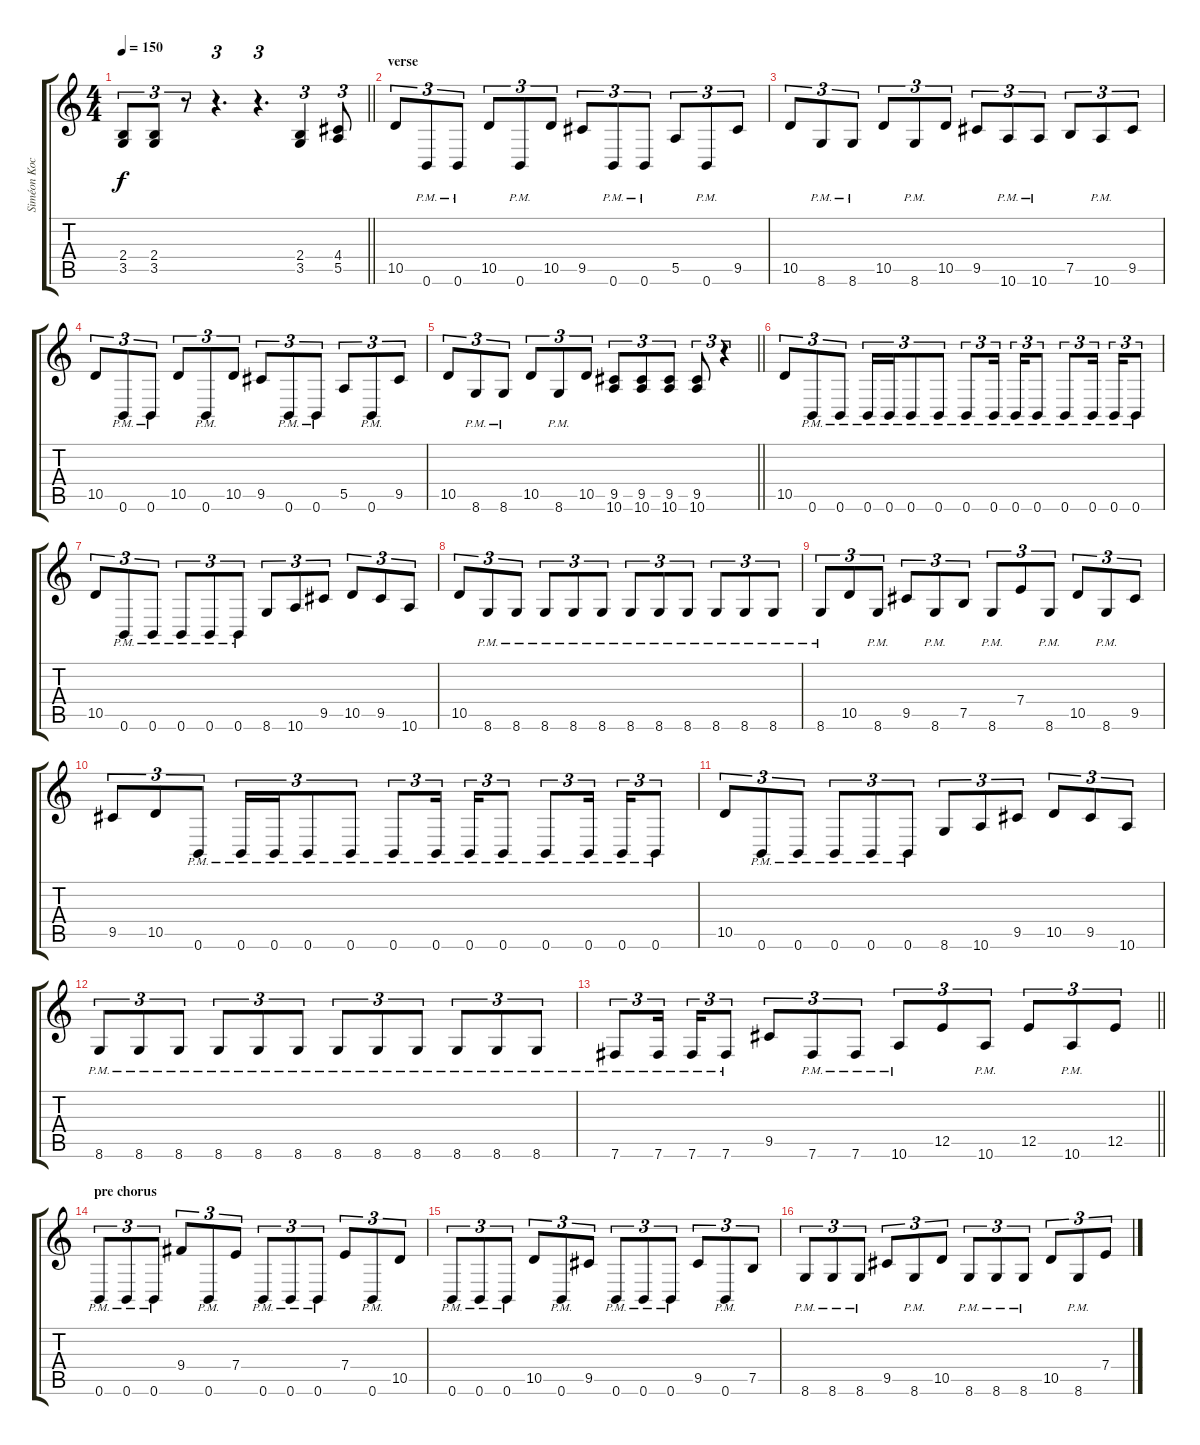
\track ("Siméon Koch" "Siméon Koc") {instrument distortionguitar}
\staff {score tabs}
\tuning (B3 Gb3 D3 A2 E2 B1) {hide}
\ts (4 4)
\tempo 150
\clef g2
\barLineRight lightlight
\ks c
(2.4 3.5).8{tu (3 2) dy f} (2.4 3.5).8{tu (3 2)} r.8{tu (3 2)} r.4{d tu (3 2)} r.4{d tu (3 2)} (2.4 3.5).4{tu (3 2)} (4.4 5.5).8{tu (3 2)} |
\section ("" "verse")
10.5.8{tu (3 2)} 0.6{pm}.8{tu (3 2)} 0.6{pm}.8{tu (3 2)} 10.5.8{tu (3 2)} 0.6{pm}.8{tu (3 2)} 10.5.8{tu (3 2)} 9.5.8{tu (3 2)} 0.6{pm}.8{tu (3 2)} 0.6{pm}.8{tu (3 2)} 5.5.8{tu (3 2)} 0.6{pm}.8{tu (3 2)} 9.5.8{tu (3 2)} |
10.5.8{tu (3 2)} 8.6{pm}.8{tu (3 2)} 8.6{pm}.8{tu (3 2)} 10.5.8{tu (3 2)} 8.6{pm}.8{tu (3 2)} 10.5.8{tu (3 2)} 9.5.8{tu (3 2)} 10.6{pm}.8{tu (3 2)} 10.6{pm}.8{tu (3 2)} 7.5.8{tu (3 2)} 10.6{pm}.8{tu (3 2)} 9.5.8{tu (3 2)} |
10.5.8{tu (3 2)} 0.6{pm}.8{tu (3 2)} 0.6{pm}.8{tu (3 2)} 10.5.8{tu (3 2)} 0.6{pm}.8{tu (3 2)} 10.5.8{tu (3 2)} 9.5.8{tu (3 2)} 0.6{pm}.8{tu (3 2)} 0.6{pm}.8{tu (3 2)} 5.5.8{tu (3 2)} 0.6{pm}.8{tu (3 2)} 9.5.8{tu (3 2)} |
\barLineRight lightlight
10.5.8{tu (3 2)} 8.6{pm}.8{tu (3 2)} 8.6{pm}.8{tu (3 2)} 10.5.8{tu (3 2)} 8.6{pm}.8{tu (3 2)} 10.5.8{tu (3 2)} (9.5 10.6).8{tu (3 2)} (9.5 10.6).8{tu (3 2)} (9.5 10.6).8{tu (3 2)} (9.5 10.6).8{tu (3 2)} r.4{tu (3 2)} |
\section ("" "")
10.5.8{tu (3 2)} 0.6{pm}.8{tu (3 2)} 0.6{pm}.8{tu (3 2)} 0.6{pm}.16{tu (3 2)} 0.6{pm}.16{tu (3 2)} 0.6{pm}.8{tu (3 2)} 0.6{pm}.8{tu (3 2)} 0.6{pm}.8{tu (3 2)} 0.6{pm}.16{tu (3 2) beam splitsecondary} 0.6{pm}.16{tu (3 2)} 0.6{pm}.8{tu (3 2)} 0.6{pm}.8{tu (3 2)} 0.6{pm}.16{tu (3 2) beam splitsecondary} 0.6{pm}.16{tu (3 2)} 0.6{pm}.8{tu (3 2)} |
10.5.8{tu (3 2)} 0.6{pm}.8{tu (3 2)} 0.6{pm}.8{tu (3 2)} 0.6{pm}.8{tu (3 2)} 0.6{pm}.8{tu (3 2)} 0.6{pm}.8{tu (3 2)} 8.6.8{tu (3 2)} 10.6.8{tu (3 2)} 9.5.8{tu (3 2)} 10.5.8{tu (3 2)} 9.5.8{tu (3 2)} 10.6.8{tu (3 2)} |
10.5.8{tu (3 2)} 8.6{pm}.8{tu (3 2)} 8.6{pm}.8{tu (3 2)} 8.6{pm}.8{tu (3 2)} 8.6{pm}.8{tu (3 2)} 8.6{pm}.8{tu (3 2)} 8.6{pm}.8{tu (3 2)} 8.6{pm}.8{tu (3 2)} 8.6{pm}.8{tu (3 2)} 8.6{pm}.8{tu (3 2)} 8.6{pm}.8{tu (3 2)} 8.6{pm}.8{tu (3 2)} |
8.6{pm}.8{tu (3 2)} 10.5.8{tu (3 2)} 8.6{pm}.8{tu (3 2)} 9.5.8{tu (3 2)} 8.6{pm}.8{tu (3 2)} 7.5.8{tu (3 2)} 8.6{pm}.8{tu (3 2)} 7.4.8{tu (3 2)} 8.6{pm}.8{tu (3 2)} 10.5.8{tu (3 2)} 8.6{pm}.8{tu (3 2)} 9.5.8{tu (3 2)} |
9.5.8{tu (3 2)} 10.5.8{tu (3 2)} 0.6{pm}.8{tu (3 2)} 0.6{pm}.16{tu (3 2)} 0.6{pm}.16{tu (3 2)} 0.6{pm}.8{tu (3 2)} 0.6{pm}.8{tu (3 2)} 0.6{pm}.8{tu (3 2)} 0.6{pm}.16{tu (3 2) beam splitsecondary} 0.6{pm}.16{tu (3 2)} 0.6{pm}.8{tu (3 2)} 0.6{pm}.8{tu (3 2)} 0.6{pm}.16{tu (3 2) beam splitsecondary} 0.6{pm}.16{tu (3 2)} 0.6{pm}.8{tu (3 2)} |
10.5.8{tu (3 2)} 0.6{pm}.8{tu (3 2)} 0.6{pm}.8{tu (3 2)} 0.6{pm}.8{tu (3 2)} 0.6{pm}.8{tu (3 2)} 0.6{pm}.8{tu (3 2)} 8.6.8{tu (3 2)} 10.6.8{tu (3 2)} 9.5.8{tu (3 2)} 10.5.8{tu (3 2)} 9.5.8{tu (3 2)} 10.6.8{tu (3 2)} |
8.6{pm}.8{tu (3 2)} 8.6{pm}.8{tu (3 2)} 8.6{pm}.8{tu (3 2)} 8.6{pm}.8{tu (3 2)} 8.6{pm}.8{tu (3 2)} 8.6{pm}.8{tu (3 2)} 8.6{pm}.8{tu (3 2)} 8.6{pm}.8{tu (3 2)} 8.6{pm}.8{tu (3 2)} 8.6{pm}.8{tu (3 2)} 8.6{pm}.8{tu (3 2)} 8.6{pm}.8{tu (3 2)} |
\barLineRight lightlight
7.6{pm}.8{tu (3 2)} 7.6{pm}.16{tu (3 2) beam splitsecondary} 7.6{pm}.16{tu (3 2)} 7.6{pm}.8{tu (3 2)} 9.5.8{tu (3 2)} 7.6{pm}.8{tu (3 2)} 7.6{pm}.8{tu (3 2)} 10.6{pm}.8{tu (3 2)} 12.5.8{tu (3 2)} 10.6{pm}.8{tu (3 2)} 12.5.8{tu (3 2)} 10.6{pm}.8{tu (3 2)} 12.5.8{tu (3 2)} |
\section ("" "pre chorus")
0.6{pm}.8{tu (3 2)} 0.6{pm}.8{tu (3 2)} 0.6{pm}.8{tu (3 2)} 9.4.8{tu (3 2)} 0.6{pm}.8{tu (3 2)} 7.4.8{tu (3 2)} 0.6{pm}.8{tu (3 2)} 0.6{pm}.8{tu (3 2)} 0.6{pm}.8{tu (3 2)} 7.4.8{tu (3 2)} 0.6{pm}.8{tu (3 2)} 10.5.8{tu (3 2)} |
0.6{pm}.8{tu (3 2)} 0.6{pm}.8{tu (3 2)} 0.6{pm}.8{tu (3 2)} 10.5.8{tu (3 2)} 0.6{pm}.8{tu (3 2)} 9.5.8{tu (3 2)} 0.6{pm}.8{tu (3 2)} 0.6{pm}.8{tu (3 2)} 0.6{pm}.8{tu (3 2)} 9.5.8{tu (3 2)} 0.6{pm}.8{tu (3 2)} 7.5.8{tu (3 2)} |
8.6{pm}.8{tu (3 2)} 8.6{pm}.8{tu (3 2)} 8.6{pm}.8{tu (3 2)} 9.5.8{tu (3 2)} 8.6{pm}.8{tu (3 2)} 10.5.8{tu (3 2)} 8.6{pm}.8{tu (3 2)} 8.6{pm}.8{tu (3 2)} 8.6{pm}.8{tu (3 2)} 10.5.8{tu (3 2)} 8.6{pm}.8{tu (3 2)} 7.4.8{tu (3 2)}
